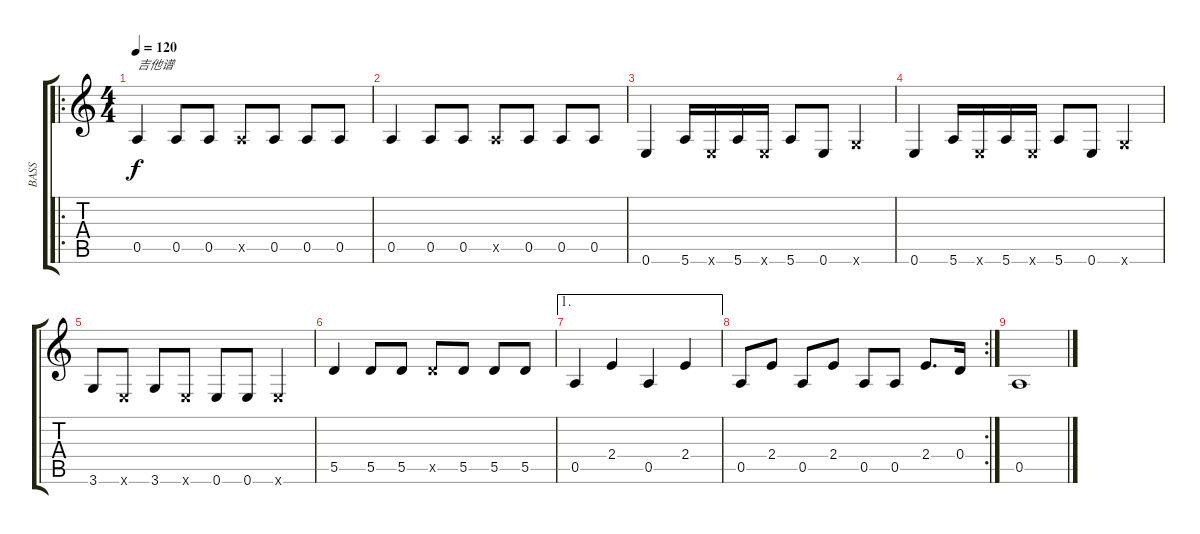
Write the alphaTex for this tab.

\track ("BASS" "BASS") {instrument electricbassfinger}
\staff {score tabs}
\tuning (E4 B3 G3 D3 A2 E2) {hide}
\ro
\ts (4 4)
\tempo 120
\clef g2
\ks c
0.5.4{txt "吉他谱" dy f instrument electricbassfinger} 0.5.8 0.5.8 0.5{x}.8 0.5.8 0.5.8 0.5.8 |
0.5.4 0.5.8 0.5.8 0.5{x}.8 0.5.8 0.5.8 0.5.8 |
0.6.4 5.6.16 0.6{x}.16 5.6.16 0.6{x}.16 5.6.8 0.6.8 3.6{x}.4 |
0.6.4 5.6.16 0.6{x}.16 5.6.16 0.6{x}.16 5.6.8 0.6.8 3.6{x}.4 |
3.6.8 0.6{x}.8 3.6.8 0.6{x}.8 0.6.8 0.6.8 0.6{x}.4 |
5.5.4 5.5.8 5.5.8 5.5{x}.8 5.5.8 5.5.8 5.5.8 |
\ae 1
0.5.4 2.4.4 0.5.4 2.4.4 |
\rc 2
0.5.8 2.4.8 0.5.8 2.4.8 0.5.8 0.5.8 2.4.8{d} 0.4.16 |
0.5.1
